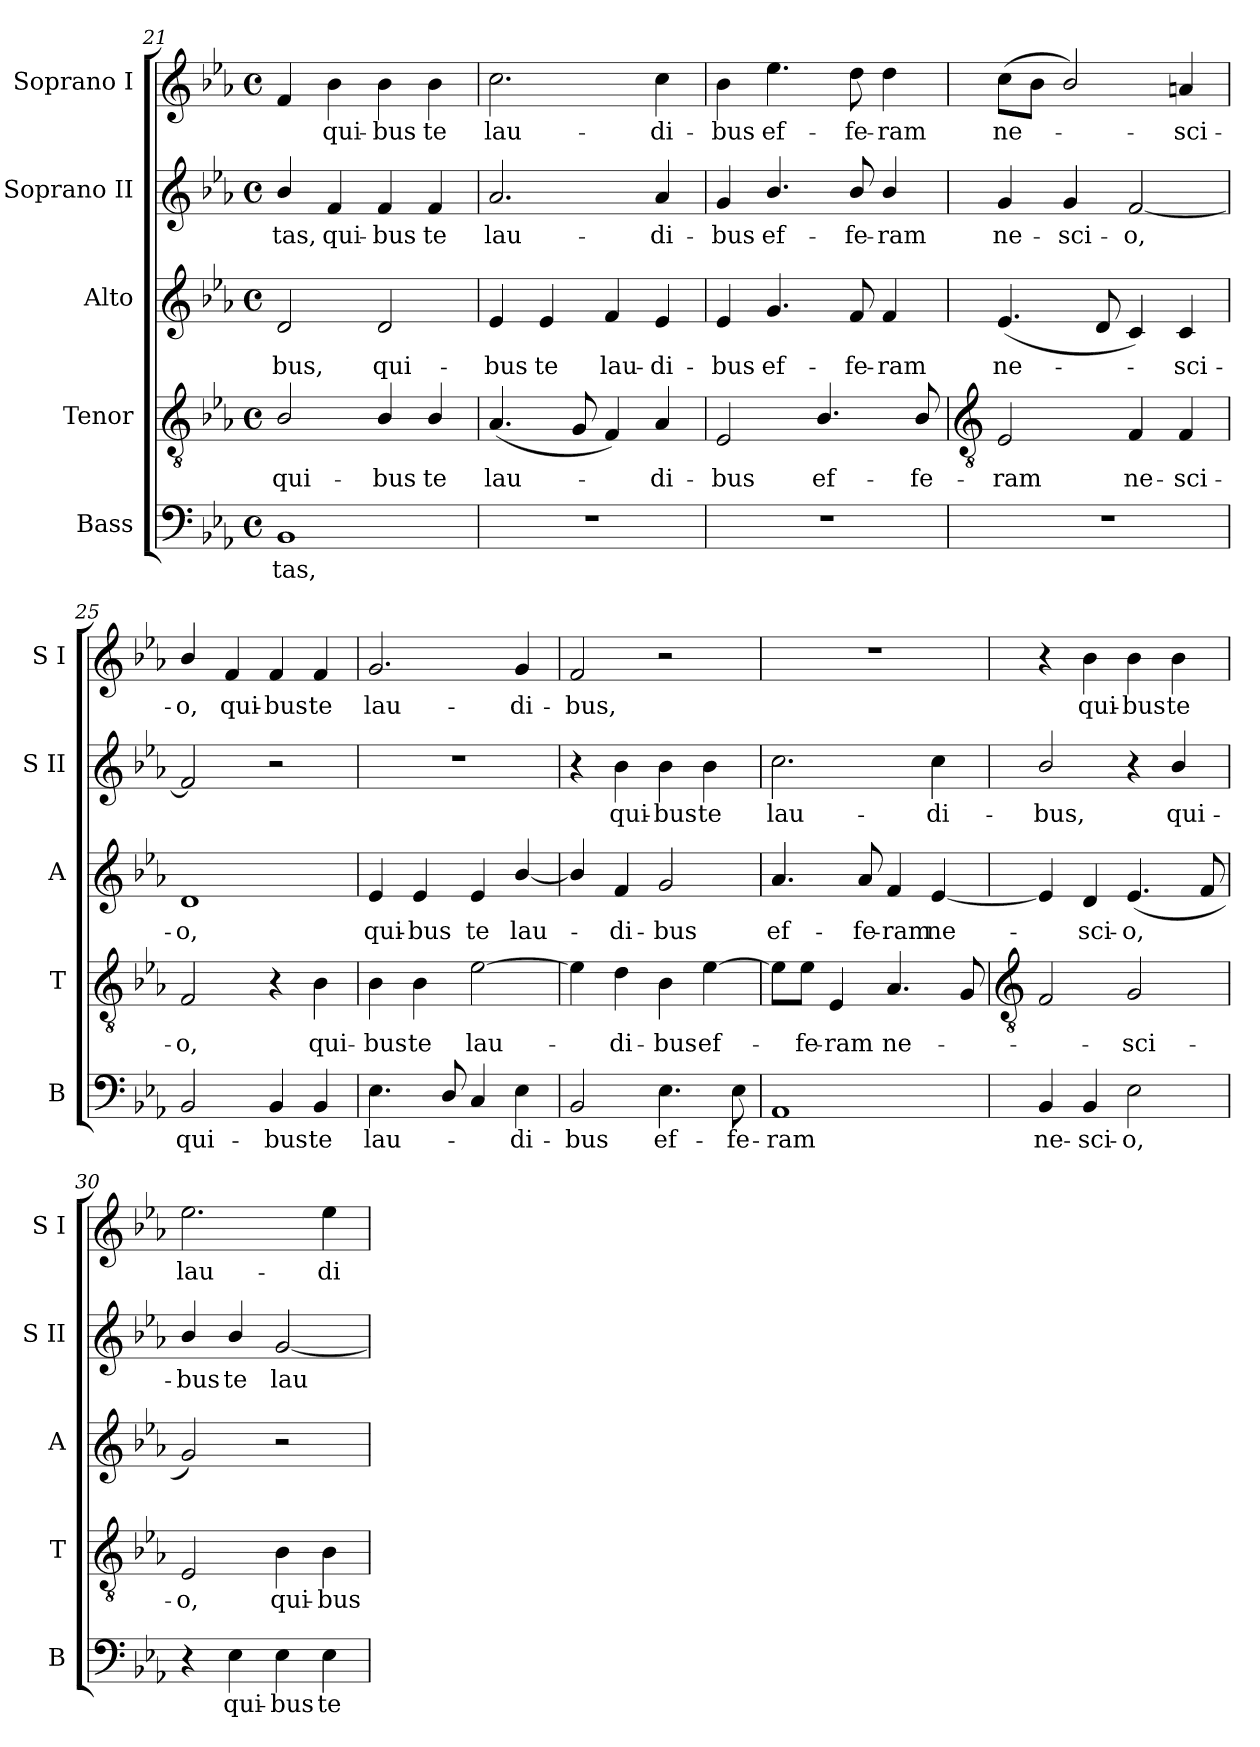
**kern	**text	**kern	**text	**kern	**text	**kern	**text	**kern	**text
*part5	*part5	*part4	*part4	*part3	*part3	*part2	*part2	*part1	*part1
*staff5	*staff5	*staff4	*staff4	*staff3	*staff3	*staff2	*staff2	*staff1	*staff1
*I"Bass	*	*I"Tenor	*	*I"Alto	*	*I"Soprano II	*	*I"Soprano I	*
*I'B	*	*I'T	*	*I'A	*	*I'S II	*	*I'S I	*
*clefF4	*	*clefGv2	*	*clefG2	*	*clefG2	*	*clefG2	*
*k[b-e-a-]	*	*k[b-e-a-]	*	*k[b-e-a-]	*	*k[b-e-a-]	*	*k[b-e-a-]	*
*E-:	*	*E-:	*	*E-:	*	*E-:	*	*E-:	*
*M4/4	*	*M4/4	*	*M4/4	*	*M4/4	*	*M4/4	*
*met(c)	*	*met(c)	*	*met(c)	*	*met(c)	*	*met(c)	*
=21	=21	=21	=21	=21	=21	=21	=21	=21	=21
!	!LO:LY:b	!	!LO:LY:b	!	!LO:LY:b	!	!LO:LY:b	!	!
1BB-	-tas,	2B-/	qui-	2d	-bus,	4b-/	-tas,	4f	.
!	!	!	!	!	!	!	!LO:LY:b	!	!LO:LY:b
.	.	.	.	.	.	4f	qui-	4b-	qui-
!	!	!	!LO:LY:b	!	!LO:LY:b	!	!LO:LY:b	!	!LO:LY:b
.	.	4B-/	-bus	2d	qui-	4f	-bus	4b-	-bus
!	!	!	!LO:LY:b	!	!	!	!LO:LY:b	!	!LO:LY:b
.	.	4B-/	te	.	.	4f	te	4b-	te
=22	=22	=22	=22	=22	=22	=22	=22	=22	=22
!	!	!	!LO:LY:b	!	!LO:LY:b	!	!LO:LY:b	!	!LO:LY:b
1r	.	(<4.A-	lau-	4e-	-bus	2.a-	lau-	2.cc	lau-
!	!	!	!	!	!LO:LY:b	!	!	!	!
.	.	.	.	4e-	te	.	.	.	.
.	.	8G	.	.	.	.	.	.	.
!	!	!	!	!	!LO:LY:b	!	!	!	!
.	.	4F)	.	4f	lau-	.	.	.	.
!	!	!	!LO:LY:b	!	!LO:LY:b	!	!LO:LY:b	!	!LO:LY:b
.	.	4A-	di-	4e-	-di-	4a-	-di-	4cc	-di-
=23	=23	=23	=23	=23	=23	=23	=23	=23	=23
!	!	!	!LO:LY:b	!	!LO:LY:b	!	!LO:LY:b	!	!LO:LY:b
1r	.	2E-	-bus	4e-	-bus	4g	-bus	4b-	-bus
!	!	!	!	!	!LO:LY:b	!	!LO:LY:b	!	!LO:LY:b
.	.	.	.	4.g	ef-	4.b-/	ef-	4.ee-	ef-
!	!	!	!LO:LY:b	!	!	!	!	!	!
.	.	4.B-/	ef-	.	.	.	.	.	.
!	!	!	!	!	!LO:LY:b	!	!LO:LY:b	!	!LO:LY:b
.	.	.	.	8f	-fe-	8b-/	-fe-	8dd	-fe-
!	!	!	!	!	!LO:LY:b	!	!LO:LY:b	!	!LO:LY:b
.	.	.	.	4f	-ram	4b-/	-ram	4dd	-ram
!	!	!	!LO:LY:b	!	!	!	!	!	!
.	.	8B-/	-fe-	.	.	.	.	.	.
!!LO:LB:g=z
=24	=24	=24	=24	=24	=24	=24	=24	=24	=24
*	*	*clefGv2	*	*	*	*	*	*	*
!	!	!	!LO:LY:b	!	!LO:LY:b	!	!LO:LY:b	!	!LO:LY:b
1r	.	2E-	-ram	(<4.e-	ne-	4g	ne-	(>8ccL	ne-
.	.	.	.	.	.	.	.	8b-J	.
!	!	!	!	!	!	!	!LO:LY:b	!	!
.	.	.	.	.	.	4g	-sci-	2b-/)	.
.	.	.	.	8d	.	.	.	.	.
!	!	!	!LO:LY:b	!	!	!	!LO:LY:b	!	!
.	.	4F	ne-	4c)	.	[2f	-o,	.	.
!	!	!	!LO:LY:b	!	!LO:LY:b	!	!	!	!LO:LY:b
.	.	4F	-sci-	4c	sci-	.	.	4a	sci-
=25	=25	=25	=25	=25	=25	=25	=25	=25	=25
!	!LO:LY:b	!	!LO:LY:b	!	!LO:LY:b	!	!	!	!LO:LY:b
2BB-	qui-	2F	-o,	1d	-o,	2f]	.	4b-/	-o,
!	!	!	!	!	!	!	!	!	!LO:LY:b
.	.	.	.	.	.	.	.	4f	qui-
!	!LO:LY:b	!	!	!	!	!	!	!	!LO:LY:b
4BB-	-bus	4r	.	.	.	2r	.	4f	-bus
!	!LO:LY:b	!	!LO:LY:b	!	!	!	!	!	!LO:LY:b
4BB-	te	4B-	qui-	.	.	.	.	4f	te
=26	=26	=26	=26	=26	=26	=26	=26	=26	=26
!	!LO:LY:b	!	!LO:LY:b	!	!LO:LY:b	!	!	!	!LO:LY:b
4.E-	lau-	4B-	-bus	4e-	qui-	1r	.	2.g	lau-
!	!	!	!LO:LY:b	!	!LO:LY:b	!	!	!	!
.	.	4B-	te	4e-	-bus	.	.	.	.
8D/	.	.	.	.	.	.	.	.	.
!	!	!	!LO:LY:b	!	!LO:LY:b	!	!	!	!
4C	.	[2e-	lau-	4e-	te	.	.	.	.
!	!LO:LY:b	!	!	!	!LO:LY:b	!	!	!	!LO:LY:b
4E-	di-	.	.	[4b-/	lau-	.	.	4g	-di-
=27	=27	=27	=27	=27	=27	=27	=27	=27	=27
!	!LO:LY:b	!	!	!	!	!	!	!	!LO:LY:b
2BB-	-bus	4e-]	.	4b-/]	.	4r	.	2f	-bus,
!	!	!	!LO:LY:b	!	!LO:LY:b	!	!LO:LY:b	!	!
.	.	4d	di-	4f	di-	4b-	qui-	.	.
!	!LO:LY:b	!	!LO:LY:b	!	!LO:LY:b	!	!LO:LY:b	!	!
4.E-	ef-	4B-	-bus	2g	-bus	4b-	-bus	2r	.
!	!	!	!LO:LY:b	!	!	!	!LO:LY:b	!	!
.	.	[4e-	ef-	.	.	4b-	te	.	.
!	!LO:LY:b	!	!	!	!	!	!	!	!
8E-	-fe-	.	.	.	.	.	.	.	.
=28	=28	=28	=28	=28	=28	=28	=28	=28	=28
!	!LO:LY:b	!	!	!	!LO:LY:b	!	!LO:LY:b	!	!
1AA-	-ram	8e-\L]	.	4.a-	ef-	2.cc	lau-	1r	.
!	!	!	!LO:LY:b	!	!	!	!	!	!
.	.	8e-\J	fe-	.	.	.	.	.	.
!	!	!	!LO:LY:b	!	!	!	!	!	!
.	.	4E-	-ram	.	.	.	.	.	.
!	!	!	!	!	!LO:LY:b	!	!	!	!
.	.	.	.	8a-	-fe-	.	.	.	.
!	!	!	!LO:LY:b	!	!LO:LY:b	!	!	!	!
.	.	4.A-	ne-	4f	-ram	.	.	.	.
!	!	!	!	!	!LO:LY:b	!	!LO:LY:b	!	!
.	.	.	.	[4e-	ne-	4cc	-di-	.	.
.	.	8G	.	.	.	.	.	.	.
!!LO:LB:g=z
=29	=29	=29	=29	=29	=29	=29	=29	=29	=29
*	*	*clefGv2	*	*	*	*	*	*	*
!	!LO:LY:b	!	!	!	!	!	!LO:LY:b	!	!
4BB-	ne-	2F	.	4e-]	.	2b-/	-bus,	4r	.
!	!LO:LY:b	!	!	!	!LO:LY:b	!	!	!	!LO:LY:b
4BB-	-sci-	.	.	4d	sci-	.	.	4b-	qui-
!	!LO:LY:b	!	!LO:LY:b	!	!LO:LY:b	!	!	!	!LO:LY:b
2E-	-o,	2G	sci-	(<4.e-	-o,	4r	.	4b-	-bus
!	!	!	!	!	!	!	!LO:LY:b	!	!LO:LY:b
.	.	.	.	.	.	4b-/	qui-	4b-	te
.	.	.	.	8f	.	.	.	.	.
=30	=30	=30	=30	=30	=30	=30	=30	=30	=30
!	!	!	!LO:LY:b	!	!	!	!LO:LY:b	!	!LO:LY:b
4r	.	2E-	-o,	2g)	.	4b-/	-bus	2.ee-	lau-
!	!LO:LY:b	!	!	!	!	!	!LO:LY:b	!	!
4E-	qui-	.	.	.	.	4b-/	te	.	.
!	!LO:LY:b	!	!LO:LY:b	!	!	!	!LO:LY:b	!	!
4E-	-bus	4B-	qui-	2r	.	[2g	lau-	.	.
!	!LO:LY:b	!	!LO:LY:b	!	!	!	!	!	!LO:LY:b
4E-	te	4B-	-bus	.	.	.	.	4ee-	-di-
=	=	=	=	=	=	=	=	=	=
*-	*-	*-	*-	*-	*-	*-	*-	*-	*-
